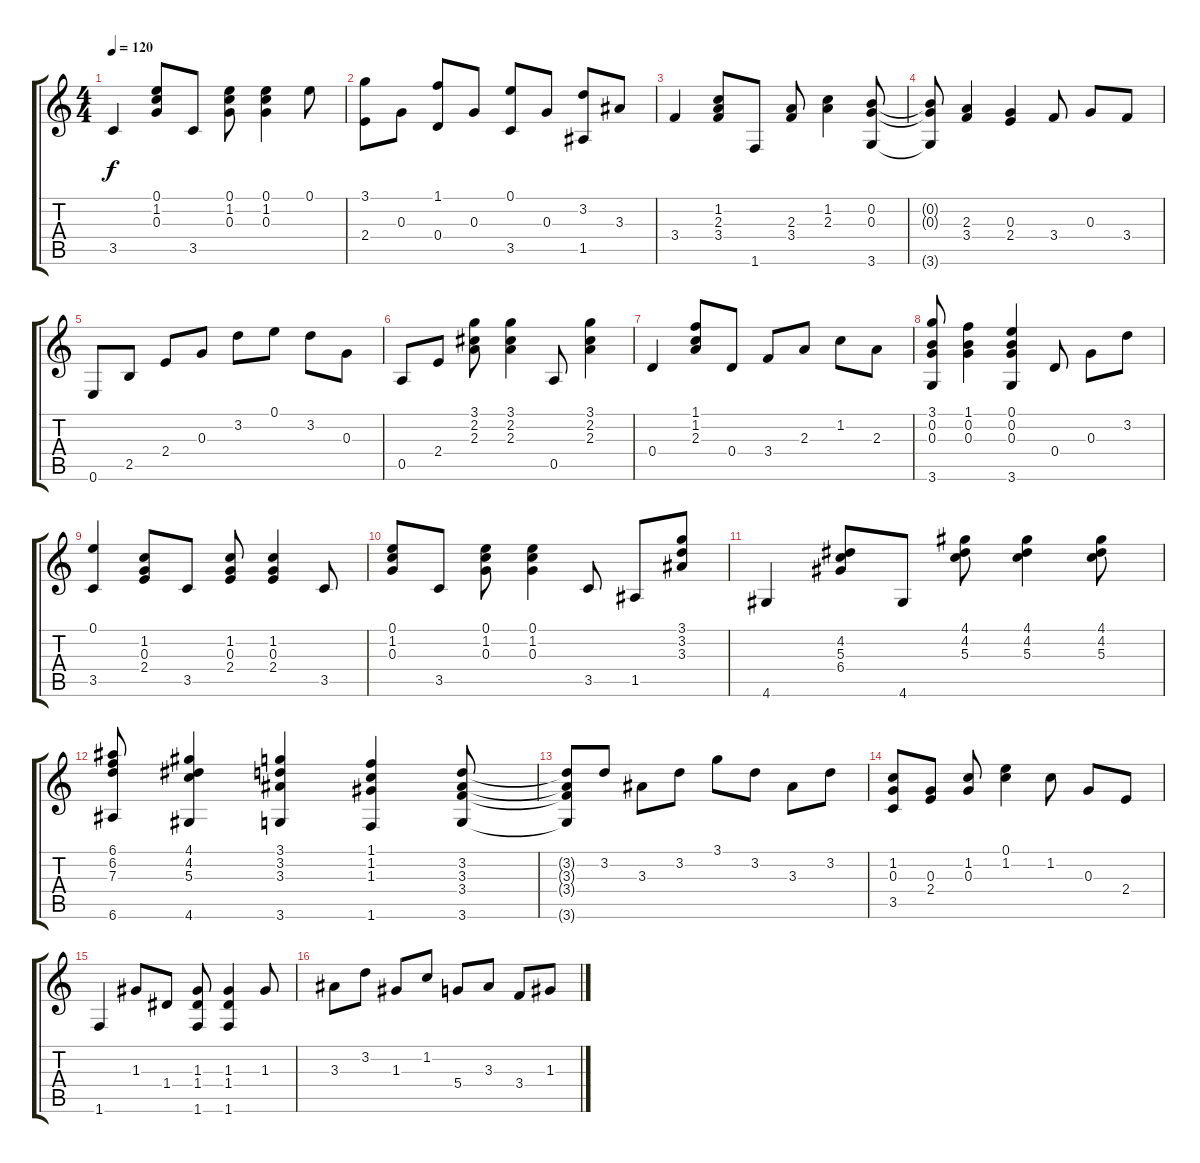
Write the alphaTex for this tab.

\track "" {instrument acousticguitarnylon}
\staff {score tabs}
\tuning (E4 B3 G3 D3 A2 E2) {hide}
\ts (4 4)
\tempo 120
\clef g2
\ks c
3.5.4{dy f} (0.1 1.2 0.3).8 3.5.8 (0.1 1.2 0.3).8 (0.1 1.2 0.3).4 0.1.8 |
(3.1 2.4).8 0.3.8 (1.1 0.4).8 0.3.8 (0.1 3.5).8 0.3.8 (3.2 1.5).8 3.3.8 |
3.4.4 (1.2 2.3 3.4).8 1.6.8 (2.3 3.4).8 (1.2 2.3).4 (0.2 0.3 3.6).8 |
(0.2{t} 0.3{t} 3.6{t}).8 (2.3 3.4).4 (0.3 2.4).4 3.4.8 0.3.8 3.4.8 |
0.6.8 2.5.8 2.4.8 0.3.8 3.2.8 0.1.8 3.2.8 0.3.8 |
0.5.8 2.4.8 (3.1 2.2 2.3).8 (3.1 2.2 2.3).4 0.5.8 (3.1 2.2 2.3).4 |
0.4.4 (1.1 1.2 2.3).8 0.4.8 3.4.8 2.3.8 1.2.8 2.3.8 |
(3.1 0.2 0.3 3.6).8 (1.1 0.2 0.3).4 (0.1 0.2 0.3 3.6).4 0.4.8 0.3.8 3.2.8 |
(0.1 3.5).4 (1.2 0.3 2.4).8 3.5.8 (1.2 0.3 2.4).8 (1.2 0.3 2.4).4 3.5.8 |
(0.1 1.2 0.3).8 3.5.8 (0.1 1.2 0.3).8 (0.1 1.2 0.3).4 3.5.8 1.5.8 (3.1 3.2 3.3).8 |
4.6.4 (4.2 5.3 6.4).8 4.6.8 (4.1 4.2 5.3).8 (4.1 4.2 5.3).4 (4.1 4.2 5.3).8 |
(6.1 6.2 7.3 6.6).8 (4.1 4.2 5.3 4.6).4 (3.1 3.2 3.3 3.6).4 (1.1 1.2 1.3 1.6).4 (3.2 3.3 3.4 3.6).8 |
(3.2{t} 3.3{t} 3.4{t} 3.6{t}).8 3.2.8 3.3.8 3.2.8 3.1.8 3.2.8 3.3.8 3.2.8 |
(1.2 0.3 3.5).8 (0.3 2.4).8 (1.2 0.3).8 (0.1 1.2).4 1.2.8 0.3.8 2.4.8 |
1.6.4 1.3.8 1.4.8 (1.3 1.4 1.6).8 (1.3 1.4 1.6).4 1.3.8 |
3.3.8 3.2.8 1.3.8 1.2.8 5.4.8 3.3.8 3.4.8 1.3.8
